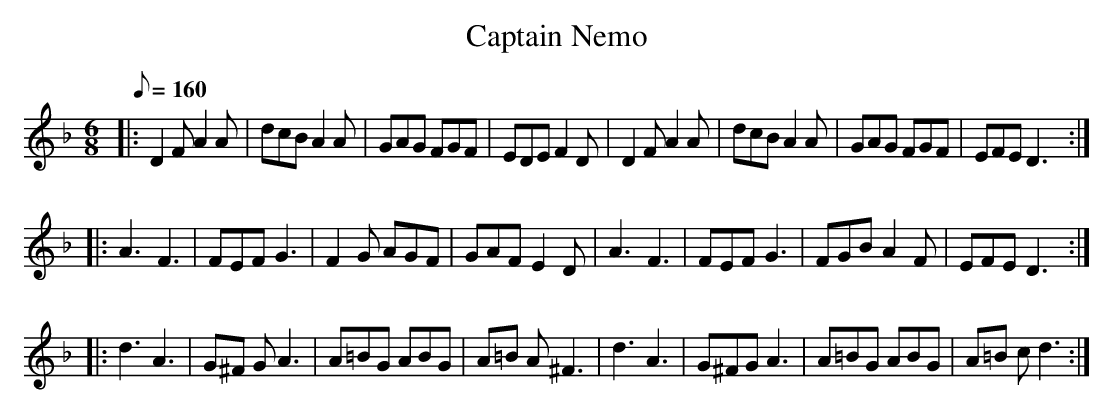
X:1
T:Captain Nemo
L:1/8
M:6/8
Q:160
K:Dm
|:D2F A2A|dcB A2A|GAG FGF|EDE F2D|D2F A2A|dcB A2A|GAG FGF|EFE D3:|
|:A3 F3|FEF G3|F2G AGF|GAF E2D|A3 F3|FEF G3|FGB A2F|EFE D3:|
|:d3 A3|G^F GA3|A=BG ABG|A=B A^F3|d3 A3|G^FG A3|A=BG ABG|A=B cd3:|
